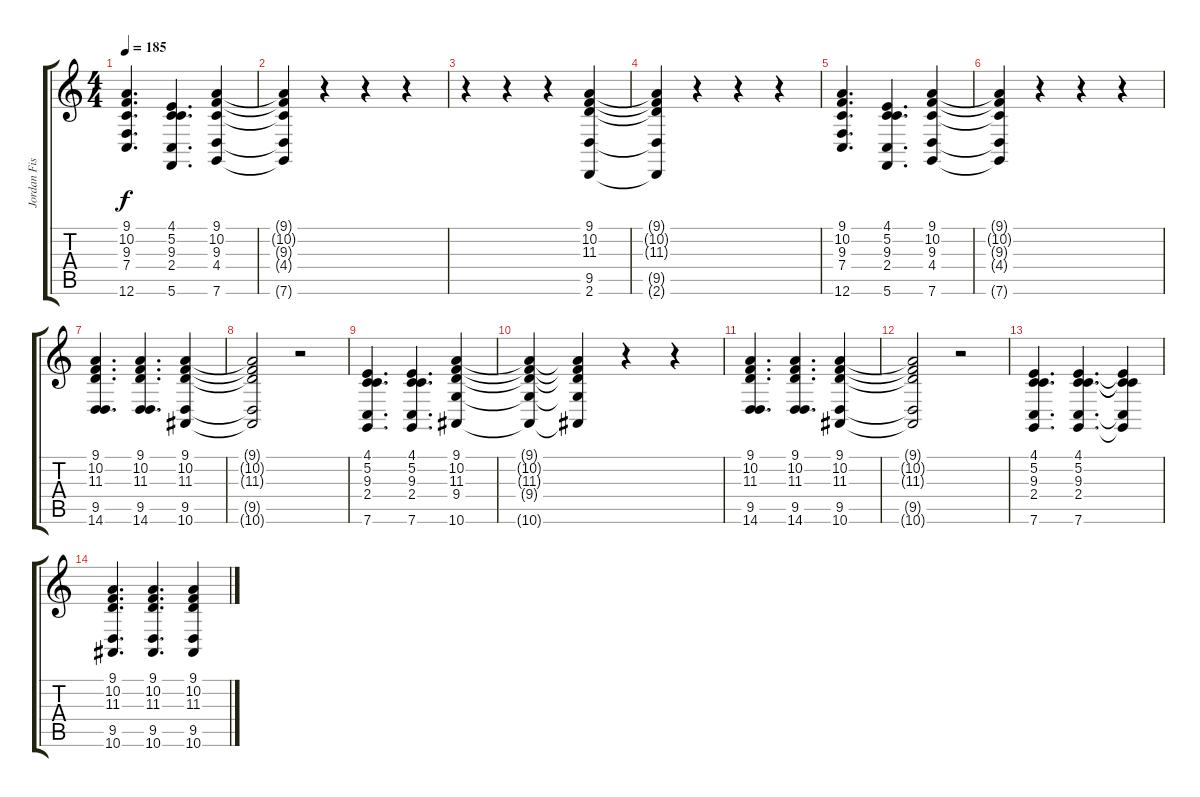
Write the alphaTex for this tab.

\track ("Jordan Fish" "Jordan Fis") {instrument lead2sawtooth}
\staff {score tabs}
\tuning (C4 G3 Eb3 Bb2 F2 C2) {hide}
\ts (4 4)
\tempo 185
\clef g2
\ks c
(9.1 10.2 9.3 7.4 12.6).4{d dy f} (4.1 5.2 9.3 2.4 5.6).4{d} (9.1 10.2 9.3 4.4 7.6).4 |
(9.1{t} 10.2{t} 9.3{t} 4.4{t} 7.6{t}).4 r.4 r.4 r.4 |
r.4 r.4 r.4 (9.1 10.2 11.3 9.5 2.6).4 |
(9.1{t} 10.2{t} 11.3{t} 9.5{t} 2.6{t}).4 r.4 r.4 r.4 |
(9.1 10.2 9.3 7.4 12.6).4{d} (4.1 5.2 9.3 2.4 5.6).4{d} (9.1 10.2 9.3 4.4 7.6).4 |
(9.1{t} 10.2{t} 9.3{t} 4.4{t} 7.6{t}).4 r.4 r.4 r.4 |
(9.1 10.2 11.3 9.5 14.6).4{d} (9.1 10.2 11.3 9.5 14.6).4{d} (9.1 10.2 11.3 9.5 10.6).4 |
(9.1{t} 10.2{t} 11.3{t} 9.5{t} 10.6{t}).2 r.2 |
(4.1 5.2 9.3 2.4 7.6).4{d} (4.1 5.2 9.3 2.4 7.6).4{d} (9.1 10.2 11.3 9.4 10.6).4 |
(9.1{t} 10.2{t} 11.3{t} 9.4{t} 10.6{t}).4 (9.1{t} 10.2{t} 11.3{t} 9.4{t} 10.6{t}).4 r.4 r.4 |
(9.1 10.2 11.3 9.5 14.6).4{d} (9.1 10.2 11.3 9.5 14.6).4{d} (9.1 10.2 11.3 9.5 10.6).4 |
(9.1{t} 10.2{t} 11.3{t} 9.5{t} 10.6{t}).2 r.2 |
(4.1 5.2 9.3 2.4 7.6).4{d} (4.1 5.2 9.3 2.4 7.6).4{d} (4.1{t} 5.2{t} 9.3{t} 2.4{t} 7.6{t}).4 |
(9.1 10.2 11.3 9.5 10.6).4{d} (9.1 10.2 11.3 9.5 10.6).4{d} (9.1 10.2 11.3 9.5 10.6).4
